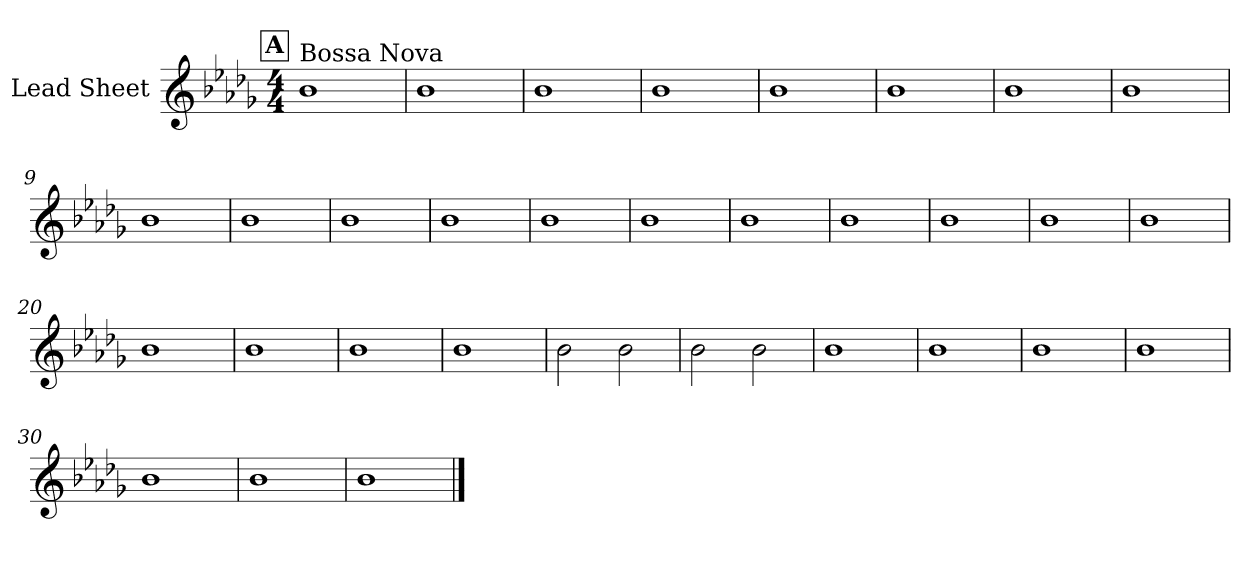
**kern
*part1
*staff1
*I"Lead Sheet
*clefG2
*k[b-e-a-d-g-]
*b-:
*M4/4
!!LO:REH:place=s1:a:fs=14:t=A
=1
!LO:TX:a:t=Bossa Nova
1b-
=2
1b-
=3
1b-
=4
1b-
!!LO:LB:g=z
=5
1b-
=6
1b-
=7
1b-
=8
1b-
!!LO:LB:g=z
=9
1b-
=10
1b-
=11
1b-
=12
1b-
!!LO:LB:g=z
=13
1b-
=14
1b-
=15
1b-
=16
1b-
!!LO:LB:g=z
=17
1b-
=18
1b-
=19
1b-
=20
1b-
!!LO:LB:g=z
=21
1b-
=22
1b-
=23
1b-
=24
2b-\
2b-\
!!LO:LB:g=z
=25
2b-\
2b-\
=26
1b-
=27
1b-
=28
1b-
!!LO:LB:g=z
=29
1b-
=30
1b-
=31
1b-
=32
1b-
==
*-
